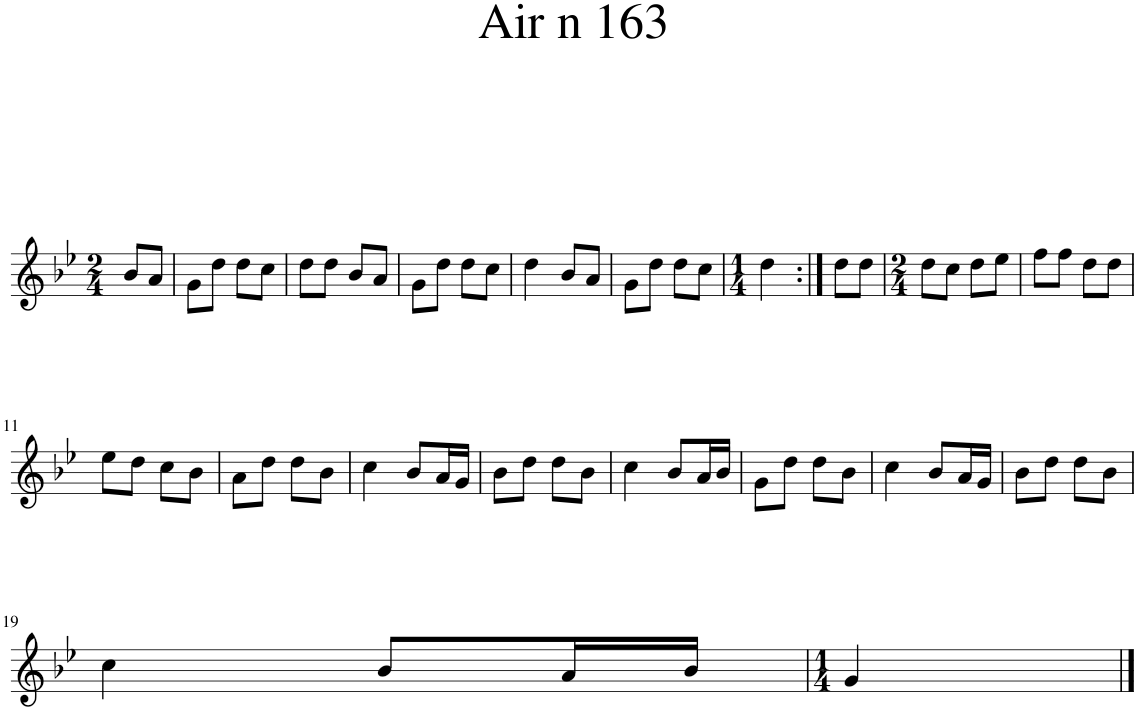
**kern
*part1
*staff1
*I"Piano
*I'Pno.
*clefG2
*k[b-e-]
*M2/4
=1
8b-/L
8a/J
=2
8g\L
8dd\J
8dd\L
8cc\J
=3
8dd\L
8dd\J
8b-/L
8a/J
=4
8g\L
8dd\J
8dd\L
8cc\J
=5
4dd\
8b-/L
8a/J
=6
8g\L
8dd\J
8dd\L
8cc\J
=7
*M1/4
4dd\
=8:|!
8dd\L
8dd\J
=9
*M2/4
8dd\L
8cc\J
8dd\L
8ee-\J
=10
8ff\L
8ff\J
8dd\L
8dd\J
!!LO:LB:g=z
=11
8ee-\L
8dd\J
8cc\L
8b-\J
=12
8a\L
8dd\J
8dd\L
8b-\J
=13
4cc\
8b-/L
16a/L
16g/JJ
=14
8b-\L
8dd\J
8dd\L
8b-\J
=15
4cc\
8b-/L
16a/L
16b-/JJ
=16
8g\L
8dd\J
8dd\L
8b-\J
=17
4cc\
8b-/L
16a/L
16g/JJ
=18
8b-\L
8dd\J
8dd\L
8b-\J
!!LO:LB:g=z
=19
4cc\
8b-/L
16a/L
16b-/JJ
=20
*M1/4
4g/
==
*-
